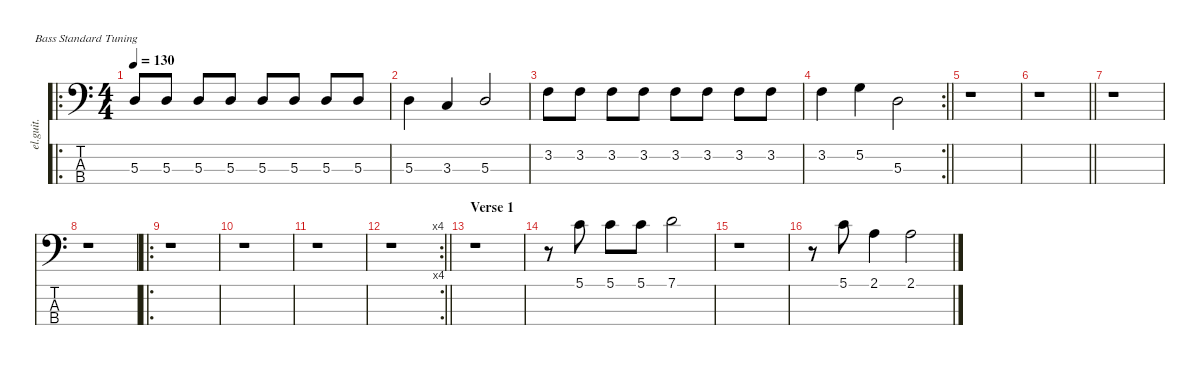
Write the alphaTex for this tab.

\defaultSystemsLayout 4
\hideDynamics
\bracketExtendMode nobrackets
\otherSystemsTrackNameOrientation horizontal
\track ("Bass guitar" "el.guit.") {defaultSystemsLayout 8 instrument electricguitarclean}
\staff {score tabs}
\tuning (G2 D2 A1 E1)
\ro
\ts (4 4)
\tempo 130
\clef f4
\ks c
5.3.8{dy f beam Up} 5.3.8{beam Up} 5.3.8{beam Up} 5.3.8{beam Up} 5.3.8{beam Up} 5.3.8{beam Up} 5.3.8{beam Up} 5.3.8{beam Up} |
5.3.4{beam Down} 3.3.4{beam Up} 5.3.2{beam Up} |
3.2.8{beam Down} 3.2.8{beam Down} 3.2.8{beam Down} 3.2.8{beam Down} 3.2.8{beam Down} 3.2.8{beam Down} 3.2.8{beam Down} 3.2.8{beam Down} |
\rc 2
\barLineRight lightlight
3.2.4{beam Down} 5.2.4{beam Down} 5.3.2{beam Down} |
r.1{beam Down} |
\barLineRight lightlight
r.1{beam Down} |
r.1{beam Down} |
r.1{beam Down} |
\ro
r.1{beam Down} |
r.1{beam Down} |
r.1{beam Down} |
\rc 4
\barLineRight lightlight
r.1{beam Down} |
\section ("" "Verse 1")
r.1{beam Down} |
r.8{beam Down} 5.1.8{beam Down} 5.1.8{beam Down} 5.1.8{beam Down} 7.1.2{beam Down} |
r.1{beam Down} |
r.8{beam Down} 5.1.8{beam Down} 2.1.4{beam Down} 2.1.2{beam Down}
